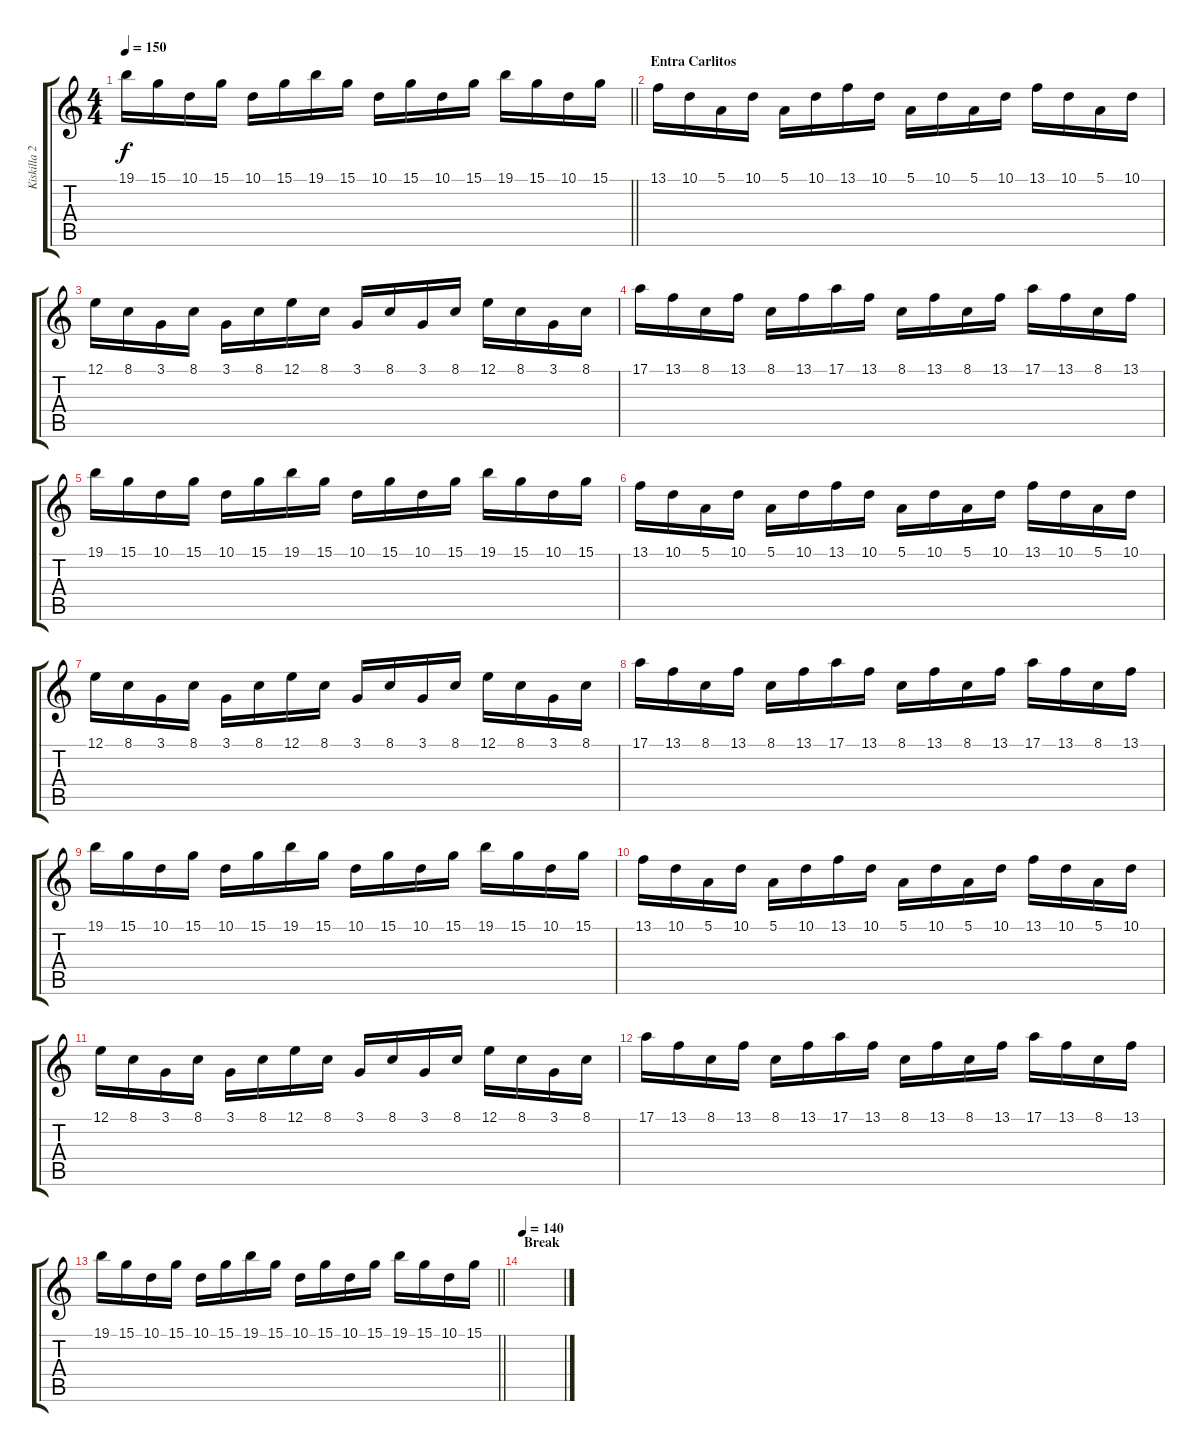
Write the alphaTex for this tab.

\track ("Kiskilla 2" "Kiskilla 2") {instrument stringensemble1}
\staff {score tabs}
\tuning (E4 B3 G3 D3 A2 E2) {hide}
\ts (4 4)
\tempo 150
\clef g2
\barLineRight lightlight
\ks c
19.1.16{dy f} 15.1.16 10.1.16 15.1.16 10.1.16 15.1.16 19.1.16 15.1.16 10.1.16 15.1.16 10.1.16 15.1.16 19.1.16 15.1.16 10.1.16 15.1.16 |
\section ("" "Entra Carlitos")
13.1.16 10.1.16 5.1.16 10.1.16 5.1.16 10.1.16 13.1.16 10.1.16 5.1.16 10.1.16 5.1.16 10.1.16 13.1.16 10.1.16 5.1.16 10.1.16 |
12.1.16 8.1.16 3.1.16 8.1.16 3.1.16 8.1.16 12.1.16 8.1.16 3.1.16 8.1.16 3.1.16 8.1.16 12.1.16 8.1.16 3.1.16 8.1.16 |
17.1.16 13.1.16 8.1.16 13.1.16 8.1.16 13.1.16 17.1.16 13.1.16 8.1.16 13.1.16 8.1.16 13.1.16 17.1.16 13.1.16 8.1.16 13.1.16 |
19.1.16 15.1.16 10.1.16 15.1.16 10.1.16 15.1.16 19.1.16 15.1.16 10.1.16 15.1.16 10.1.16 15.1.16 19.1.16 15.1.16 10.1.16 15.1.16 |
13.1.16 10.1.16 5.1.16 10.1.16 5.1.16 10.1.16 13.1.16 10.1.16 5.1.16 10.1.16 5.1.16 10.1.16 13.1.16 10.1.16 5.1.16 10.1.16 |
12.1.16 8.1.16 3.1.16 8.1.16 3.1.16 8.1.16 12.1.16 8.1.16 3.1.16 8.1.16 3.1.16 8.1.16 12.1.16 8.1.16 3.1.16 8.1.16 |
17.1.16 13.1.16 8.1.16 13.1.16 8.1.16 13.1.16 17.1.16 13.1.16 8.1.16 13.1.16 8.1.16 13.1.16 17.1.16 13.1.16 8.1.16 13.1.16 |
19.1.16 15.1.16 10.1.16 15.1.16 10.1.16 15.1.16 19.1.16 15.1.16 10.1.16 15.1.16 10.1.16 15.1.16 19.1.16 15.1.16 10.1.16 15.1.16 |
13.1.16 10.1.16 5.1.16 10.1.16 5.1.16 10.1.16 13.1.16 10.1.16 5.1.16 10.1.16 5.1.16 10.1.16 13.1.16 10.1.16 5.1.16 10.1.16 |
12.1.16 8.1.16 3.1.16 8.1.16 3.1.16 8.1.16 12.1.16 8.1.16 3.1.16 8.1.16 3.1.16 8.1.16 12.1.16 8.1.16 3.1.16 8.1.16 |
17.1.16 13.1.16 8.1.16 13.1.16 8.1.16 13.1.16 17.1.16 13.1.16 8.1.16 13.1.16 8.1.16 13.1.16 17.1.16 13.1.16 8.1.16 13.1.16 |
\barLineRight lightlight
19.1.16 15.1.16 10.1.16 15.1.16 10.1.16 15.1.16 19.1.16 15.1.16 10.1.16 15.1.16 10.1.16 15.1.16 19.1.16 15.1.16 10.1.16 15.1.16 |
\section ("" "Break")
\tempo 140
